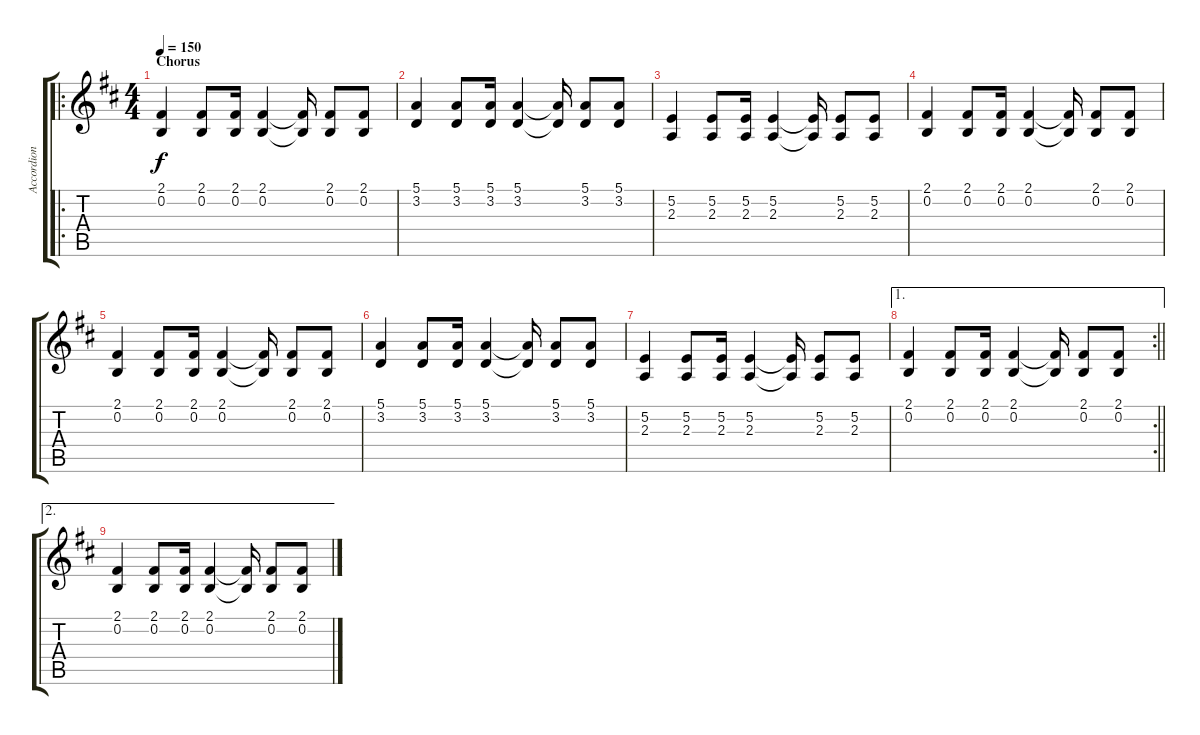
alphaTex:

\track ("Accordion" "Accordion") {instrument accordion}
\staff {score tabs}
\tuning (E4 B3 G3 D3 A2 E2) {hide}
\ro
\ts (4 4)
\section ("" "Chorus")
\tempo 150
\clef g2
\ks d
(2.1 0.2).4{dy f} (2.1 0.2).8 (2.1 0.2).16 (2.1 0.2).4 (2.1{t} 0.2{t}).16 (2.1 0.2).8 (2.1 0.2).8 |
(5.1 3.2).4 (5.1 3.2).8 (5.1 3.2).16 (5.1 3.2).4 (5.1{t} 3.2{t}).16 (5.1 3.2).8 (5.1 3.2).8 |
(5.2 2.3).4 (5.2 2.3).8 (5.2 2.3).16 (5.2 2.3).4 (5.2{t} 2.3{t}).16 (5.2 2.3).8 (5.2 2.3).8 |
(2.1 0.2).4 (2.1 0.2).8 (2.1 0.2).16 (2.1 0.2).4 (2.1{t} 0.2{t}).16 (2.1 0.2).8 (2.1 0.2).8 |
(2.1 0.2).4 (2.1 0.2).8 (2.1 0.2).16 (2.1 0.2).4 (2.1{t} 0.2{t}).16 (2.1 0.2).8 (2.1 0.2).8 |
(5.1 3.2).4 (5.1 3.2).8 (5.1 3.2).16 (5.1 3.2).4 (5.1{t} 3.2{t}).16 (5.1 3.2).8 (5.1 3.2).8 |
(5.2 2.3).4 (5.2 2.3).8 (5.2 2.3).16 (5.2 2.3).4 (5.2{t} 2.3{t}).16 (5.2 2.3).8 (5.2 2.3).8 |
\ae 1
\rc 2
\barLineRight lightlight
(2.1 0.2).4 (2.1 0.2).8 (2.1 0.2).16 (2.1 0.2).4 (2.1{t} 0.2{t}).16 (2.1 0.2).8 (2.1 0.2).8 |
\ae 2
(2.1 0.2).4 (2.1 0.2).8 (2.1 0.2).16 (2.1 0.2).4 (2.1{t} 0.2{t}).16 (2.1 0.2).8 (2.1 0.2).8
